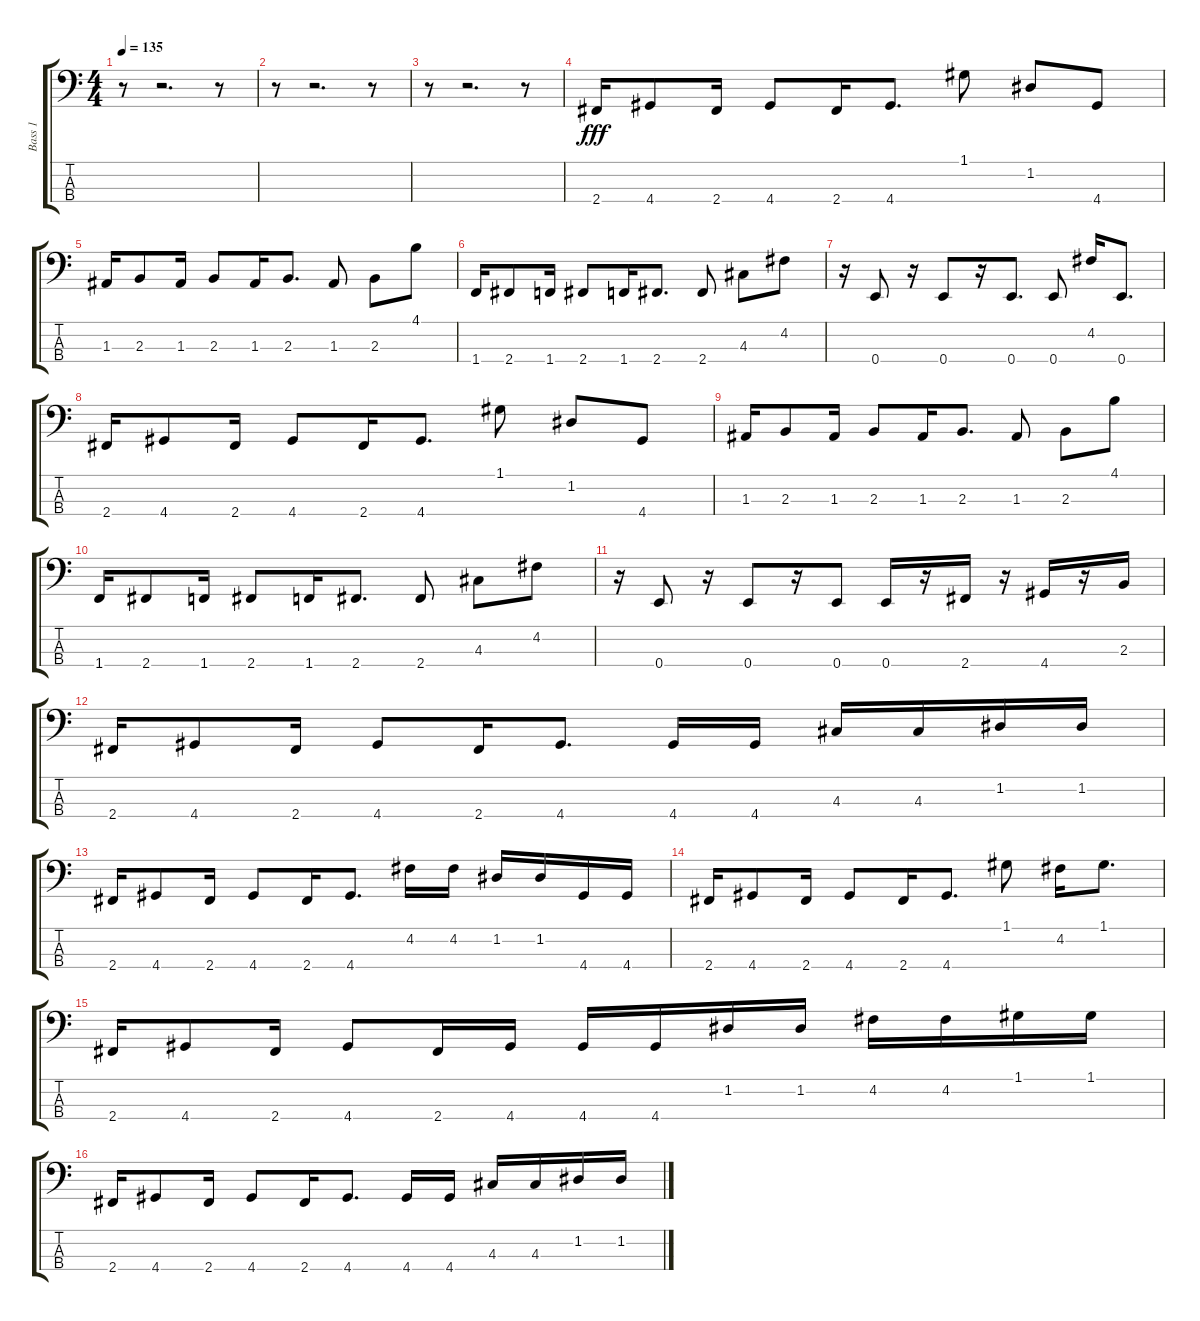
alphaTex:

\track ("Bass 1" "Bass 1") {instrument electricbasspick}
\staff {score tabs}
\tuning (G2 D2 A1 E1) {hide}
\ts (4 4)
\tempo 135
\clef f4
\ks c
r.8{dy fff} r.2{d} r.8 |
r.8 r.2{d} r.8 |
r.8 r.2{d} r.8 |
2.4.16 4.4.8 2.4.16 4.4.8 2.4.16 4.4.8{d} 1.1.8 1.2.8 4.4.8 |
1.3.16 2.3.8 1.3.16 2.3.8 1.3.16 2.3.8{d} 1.3.8 2.3.8 4.1.8 |
1.4.16 2.4.8 1.4.16 2.4.8 1.4.16 2.4.8{d} 2.4.8 4.3.8 4.2.8 |
r.16 0.4.8 r.16 0.4.8 r.16 0.4.8{d} 0.4.8 4.2.16 0.4.8{d} |
2.4.16 4.4.8 2.4.16 4.4.8 2.4.16 4.4.8{d} 1.1.8 1.2.8 4.4.8 |
1.3.16 2.3.8 1.3.16 2.3.8 1.3.16 2.3.8{d} 1.3.8 2.3.8 4.1.8 |
1.4.16 2.4.8 1.4.16 2.4.8 1.4.16 2.4.8{d} 2.4.8 4.3.8 4.2.8 |
r.16 0.4.8 r.16 0.4.8 r.16 0.4.8 0.4.16 r.16 2.4.16 r.16 4.4.16 r.16 2.3.16 |
2.4.16 4.4.8 2.4.16 4.4.8 2.4.16 4.4.8{d} 4.4.16 4.4.16 4.3.16 4.3.16 1.2.16 1.2.16 |
2.4.16 4.4.8 2.4.16 4.4.8 2.4.16 4.4.8{d} 4.2.16 4.2.16 1.2.16 1.2.16 4.4.16 4.4.16 |
2.4.16 4.4.8 2.4.16 4.4.8 2.4.16 4.4.8{d} 1.1.8 4.2.16 1.1.8{d} |
2.4.16 4.4.8 2.4.16 4.4.8 2.4.16 4.4.16 4.4.16 4.4.16 1.2.16 1.2.16 4.2.16 4.2.16 1.1.16 1.1.16 |
2.4.16 4.4.8 2.4.16 4.4.8 2.4.16 4.4.8{d} 4.4.16 4.4.16 4.3.16 4.3.16 1.2.16 1.2.16
